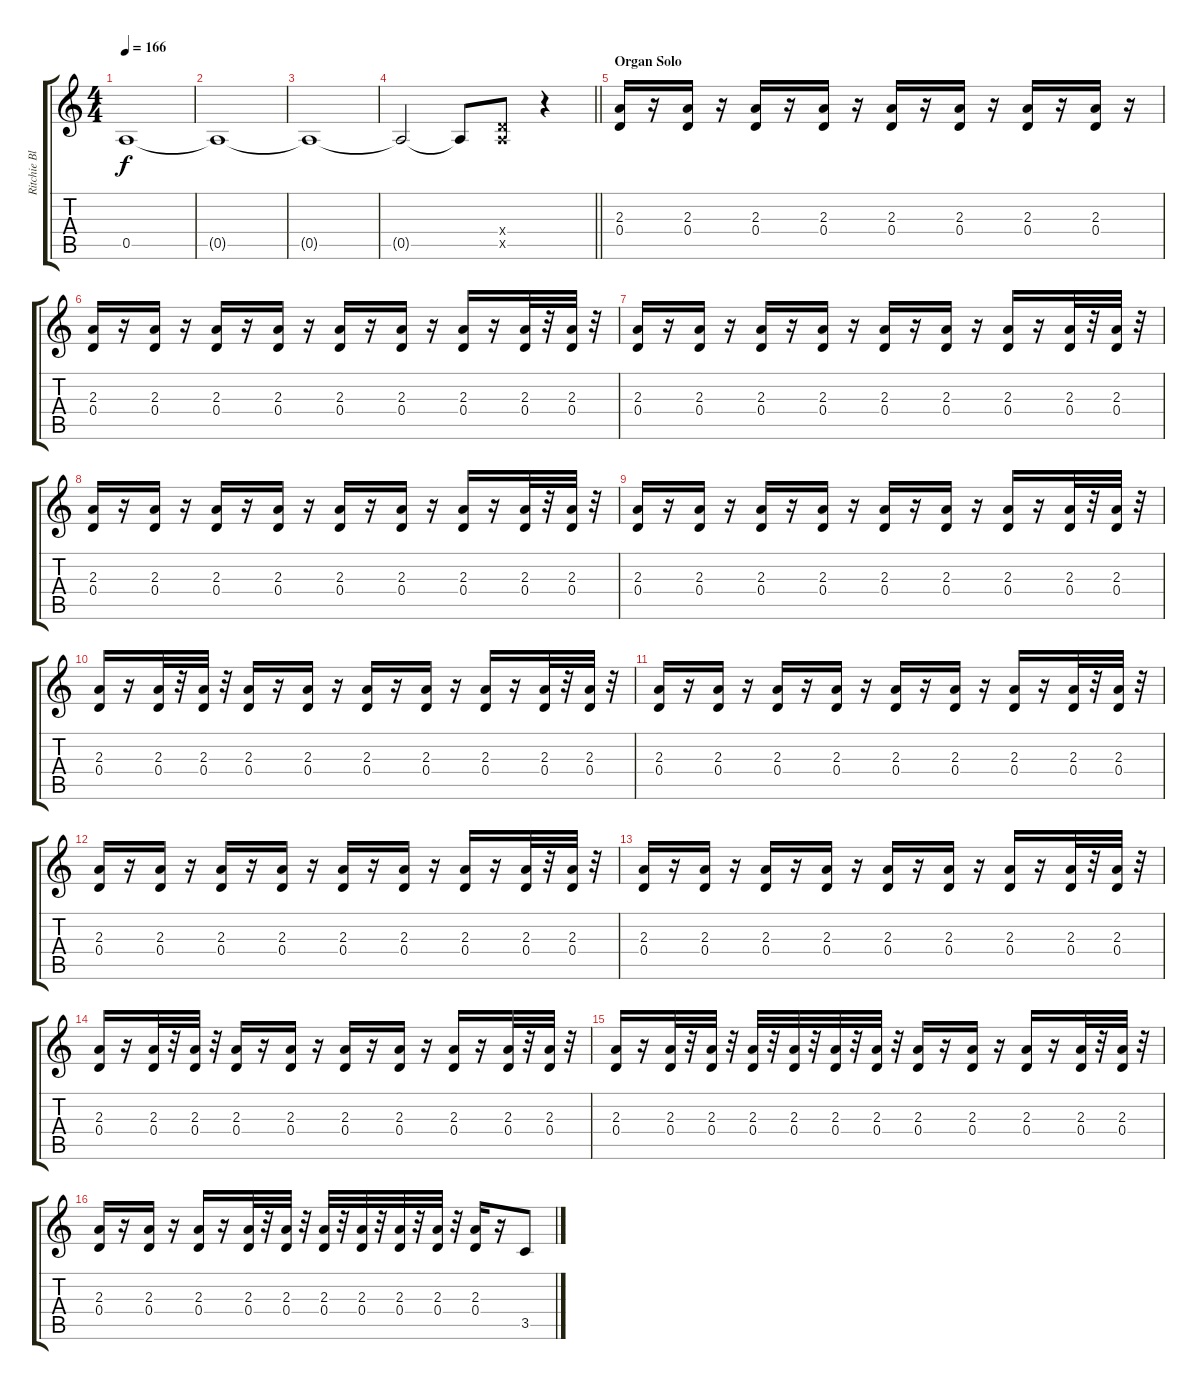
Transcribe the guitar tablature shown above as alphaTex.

\track ("Ritchie Blackmore" "Ritchie Bl") {instrument distortionguitar}
\staff {score tabs}
\tuning (E4 B3 G3 D3 A2 E2) {hide}
\ts (4 4)
\tempo 166
\clef g2
\ks c
0.5{t}.1{dy f} |
0.5{t}.1 |
0.5{t}.1 |
\barLineRight lightlight
0.5{t}.2 0.5{t}.8 (0.4{x} 0.5{x}).8 r.4 |
\section ("" "Organ Solo")
(2.3 0.4).16{volume 10} r.16 (2.3 0.4).16 r.16 (2.3 0.4).16 r.16 (2.3 0.4).16 r.16 (2.3 0.4).16 r.16 (2.3 0.4).16 r.16 (2.3 0.4).16 r.16 (2.3 0.4).16 r.16 |
(2.3 0.4).16 r.16 (2.3 0.4).16 r.16 (2.3 0.4).16 r.16 (2.3 0.4).16 r.16 (2.3 0.4).16 r.16 (2.3 0.4).16 r.16 (2.3 0.4).16 r.16 (2.3 0.4).32 r.32 (2.3 0.4).32 r.32 |
(2.3 0.4).16 r.16 (2.3 0.4).16 r.16 (2.3 0.4).16 r.16 (2.3 0.4).16 r.16 (2.3 0.4).16 r.16 (2.3 0.4).16 r.16 (2.3 0.4).16 r.16 (2.3 0.4).32 r.32 (2.3 0.4).32 r.32 |
(2.3 0.4).16 r.16 (2.3 0.4).16 r.16 (2.3 0.4).16 r.16 (2.3 0.4).16 r.16 (2.3 0.4).16 r.16 (2.3 0.4).16 r.16 (2.3 0.4).16 r.16 (2.3 0.4).32 r.32 (2.3 0.4).32 r.32 |
(2.3 0.4).16 r.16 (2.3 0.4).16 r.16 (2.3 0.4).16 r.16 (2.3 0.4).16 r.16 (2.3 0.4).16 r.16 (2.3 0.4).16 r.16 (2.3 0.4).16 r.16 (2.3 0.4).32 r.32 (2.3 0.4).32 r.32 |
(2.3 0.4).16 r.16 (2.3 0.4).32 r.32 (2.3 0.4).32 r.32 (2.3 0.4).16 r.16 (2.3 0.4).16 r.16 (2.3 0.4).16 r.16 (2.3 0.4).16 r.16 (2.3 0.4).16 r.16 (2.3 0.4).32 r.32 (2.3 0.4).32 r.32 |
(2.3 0.4).16 r.16 (2.3 0.4).16 r.16 (2.3 0.4).16 r.16 (2.3 0.4).16 r.16 (2.3 0.4).16 r.16 (2.3 0.4).16 r.16 (2.3 0.4).16 r.16 (2.3 0.4).32 r.32 (2.3 0.4).32 r.32 |
(2.3 0.4).16 r.16 (2.3 0.4).16 r.16 (2.3 0.4).16 r.16 (2.3 0.4).16 r.16 (2.3 0.4).16 r.16 (2.3 0.4).16 r.16 (2.3 0.4).16 r.16 (2.3 0.4).32 r.32 (2.3 0.4).32 r.32 |
(2.3 0.4).16 r.16 (2.3 0.4).16 r.16 (2.3 0.4).16 r.16 (2.3 0.4).16 r.16 (2.3 0.4).16 r.16 (2.3 0.4).16 r.16 (2.3 0.4).16 r.16 (2.3 0.4).32 r.32 (2.3 0.4).32 r.32 |
(2.3 0.4).16 r.16 (2.3 0.4).32 r.32 (2.3 0.4).32 r.32 (2.3 0.4).16 r.16 (2.3 0.4).16 r.16 (2.3 0.4).16 r.16 (2.3 0.4).16 r.16 (2.3 0.4).16 r.16 (2.3 0.4).32 r.32 (2.3 0.4).32 r.32 |
(2.3 0.4).16 r.16 (2.3 0.4).32 r.32 (2.3 0.4).32 r.32 (2.3 0.4).32 r.32 (2.3 0.4).32 r.32 (2.3 0.4).32 r.32 (2.3 0.4).32 r.32 (2.3 0.4).16 r.16 (2.3 0.4).16 r.16 (2.3 0.4).16 r.16 (2.3 0.4).32 r.32 (2.3 0.4).32 r.32 |
(2.3 0.4).16 r.16 (2.3 0.4).16 r.16 (2.3 0.4).16 r.16 (2.3 0.4).32 r.32 (2.3 0.4).32 r.32 (2.3 0.4).32 r.32 (2.3 0.4).32 r.32 (2.3 0.4).32 r.32 (2.3 0.4).32 r.32 (2.3 0.4).16 r.16 3.5.8
